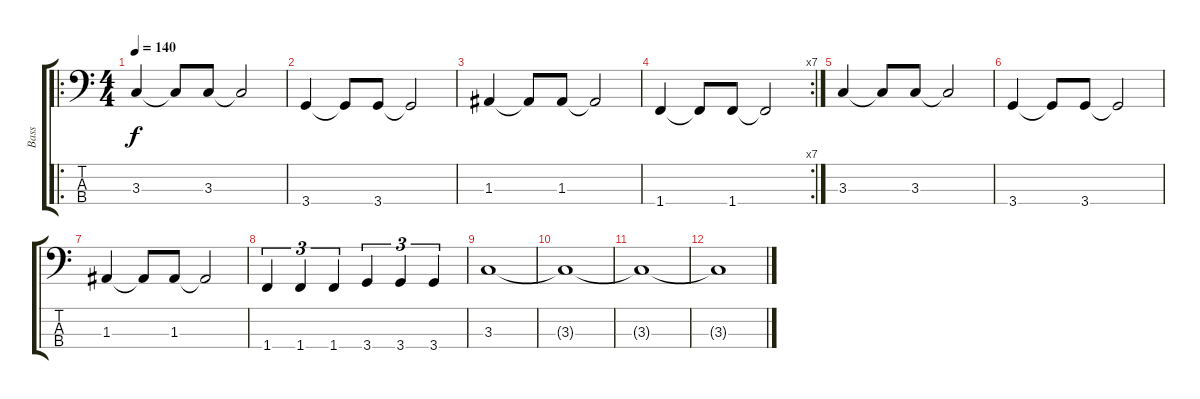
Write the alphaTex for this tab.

\track ("Bass" "Bass") {instrument electricbassfinger}
\staff {score tabs}
\tuning (G2 D2 A1 E1) {hide}
\ro
\ts (4 4)
\tempo 140
\clef f4
\ks c
3.3.4{dy f} 3.3{t}.8 3.3.8 3.3{t}.2 |
3.4.4 3.4{t}.8 3.4.8 3.4{t}.2 |
1.3.4 1.3{t}.8 1.3.8 1.3{t}.2 |
\rc 7
1.4.4 1.4{t}.8 1.4.8 1.4{t}.2 |
3.3.4 3.3{t}.8 3.3.8 3.3{t}.2 |
3.4.4 3.4{t}.8 3.4.8 3.4{t}.2 |
1.3.4 1.3{t}.8 1.3.8 1.3{t}.2 |
1.4.4{tu (3 2)} 1.4.4{tu (3 2)} 1.4.4{tu (3 2)} 3.4.4{tu (3 2)} 3.4.4{tu (3 2)} 3.4.4{tu (3 2)} |
3.3.1 |
3.3{t}.1 |
3.3{t}.1 |
3.3{t}.1
